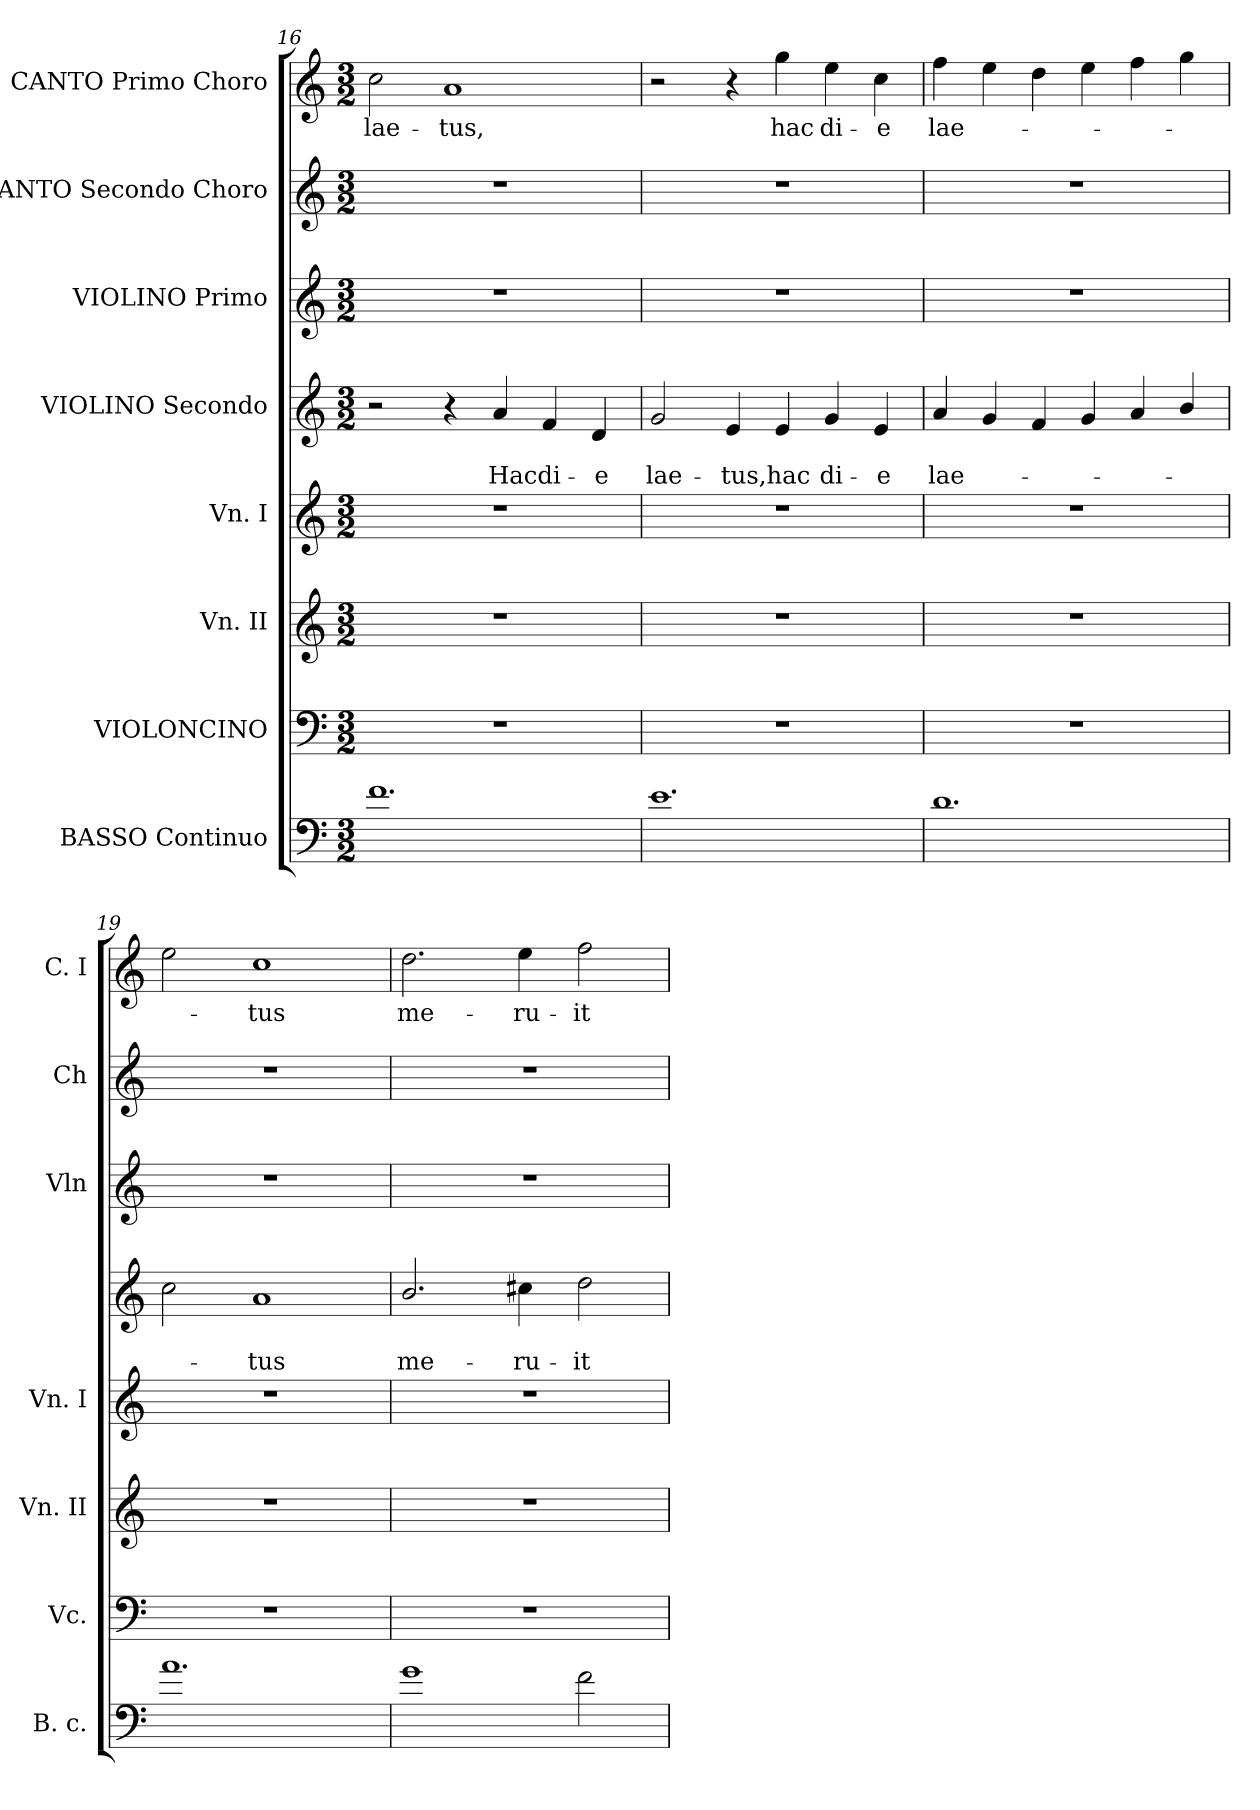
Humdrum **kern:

**kern	**kern	**kern	**kern	**kern	**text	**text	**kern	**kern	**kern	**text
*part8	*part7	*part6	*part5	*part4	*part4	*part4	*part3	*part2	*part1	*part1
*staff8	*staff7	*staff6	*staff5	*staff4	*staff4	*staff4	*staff3	*staff2	*staff1	*staff1
*I"BASSO Continuo	*I"VIOLONCINO	*I"Vn. II	*I"Vn. I	*I"VIOLINO Secondo	*	*	*I"VIOLINO Primo	*I"CANTO Secondo Choro	*I"CANTO Primo Choro	*
*I'B. c.	*I'Vc.	*I'Vn. II	*I'Vn. I	*	*	*	*I'Vln	*I'Ch	*I'C. I	*
*clefF4	*clefF4	*clefG2	*clefG2	*clefG2	*	*	*clefG2	*clefG2	*clefG2	*
*ITrd7c12	*	*	*	*	*	*	*	*	*	*
*k[]	*k[]	*k[]	*k[]	*k[]	*	*	*k[]	*k[]	*k[]	*
*C:	*C:	*C:	*C:	*C:	*	*	*C:	*C:	*C:	*
*M3/2	*M3/2	*M3/2	*M3/2	*M3/2	*	*	*M3/2	*M3/2	*M3/2	*
=16	=16	=16	=16	=16	=16	=16	=16	=16	=16	=16
!	!	!	!	!	!	!	!	!	!	!LO:LY:b
1.F	1.r	1.r	1.r	2r	.	.	1.r	1.r	2cc\	lae-
!	!	!	!	!	!	!	!	!	!	!LO:LY:b
.	.	.	.	4r	.	.	.	.	1a	-tus,
!	!	!	!	!	!	!LO:LY:b	!	!	!	!
.	.	.	.	4a/	.	Hac	.	.	.	.
!	!	!	!	!	!	!LO:LY:b	!	!	!	!
.	.	.	.	4f/	.	di-	.	.	.	.
!	!	!	!	!	!	!LO:LY:b	!	!	!	!
.	.	.	.	4d/	.	-e	.	.	.	.
=17	=17	=17	=17	=17	=17	=17	=17	=17	=17	=17
!	!	!	!	!	!	!LO:LY:b	!	!	!	!
1.E	1.r	1.r	1.r	2g/	.	lae-	1.r	1.r	2r	.
!	!	!	!	!	!	!LO:LY:b	!	!	!	!
.	.	.	.	4e/	.	-tus,hac	.	.	4r	.
!	!	!	!	!	!	!	!	!	!	!LO:LY:b
.	.	.	.	4e/	.	.	.	.	4gg\	hac
!	!	!	!	!	!	!LO:LY:b	!	!	!	!LO:LY:b
.	.	.	.	4g/	.	di-	.	.	4ee\	di-
!	!	!	!	!	!	!LO:LY:b	!	!	!	!LO:LY:b
.	.	.	.	4e/	.	-e	.	.	4cc\	-e
=18	=18	=18	=18	=18	=18	=18	=18	=18	=18	=18
!	!	!	!	!	!	!LO:LY:b	!	!	!	!LO:LY:b
1.D	1.r	1.r	1.r	4a/	.	lae-	1.r	1.r	4ff\	lae-
.	.	.	.	4g/	.	.	.	.	4ee\	.
.	.	.	.	4f/	.	.	.	.	4dd\	.
.	.	.	.	4g/	.	.	.	.	4ee\	.
.	.	.	.	4a/	.	.	.	.	4ff\	.
.	.	.	.	4b/	.	.	.	.	4gg\	.
=19	=19	=19	=19	=19	=19	=19	=19	=19	=19	=19
1.A	1.r	1.r	1.r	2cc\	.	.	1.r	1.r	2ee\	.
!	!	!	!	!	!	!LO:LY:b	!	!	!	!LO:LY:b
.	.	.	.	1a	.	-tus	.	.	1cc	-tus
!!LO:LB:g=z
=20	=20	=20	=20	=20	=20	=20	=20	=20	=20	=20
!	!	!	!	!	!	!LO:LY:b	!	!	!	!LO:LY:b
1G	1.r	1.r	1.r	2.b/	.	me-	1.r	1.r	2.dd\	me-
!	!	!	!	!	!	!LO:LY:b	!	!	!	!LO:LY:b
.	.	.	.	4cc#X\	.	-ru-	.	.	4ee\	-ru-
!	!	!	!	!	!	!LO:LY:b	!	!	!	!LO:LY:b
2F>\	.	.	.	2dd\	.	-it	.	.	2ff\	-it
=	=	=	=	=	=	=	=	=	=	=
*-	*-	*-	*-	*-	*-	*-	*-	*-	*-	*-
